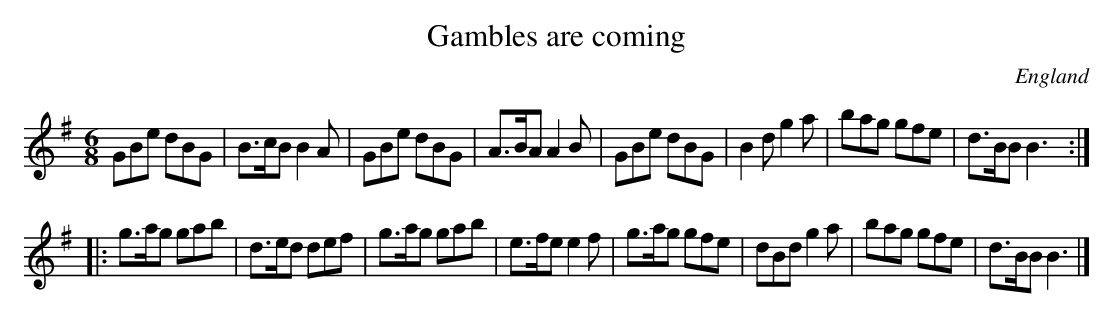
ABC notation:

X:1
T:Gambles are coming
L:1/8
M:6/8
O:England
K:G
GBe dBG | B>cB B2A | GBe dBG | A>BA A2B | \
GBe dBG | B2d  g2a | bag gfe | d>BB B3 ::
g>ag gab | d>ed def | g>ag gab | e>fe e2f | \
g>ag gfe | dBd  g2a | bag gfe | d>BB B3 |]
